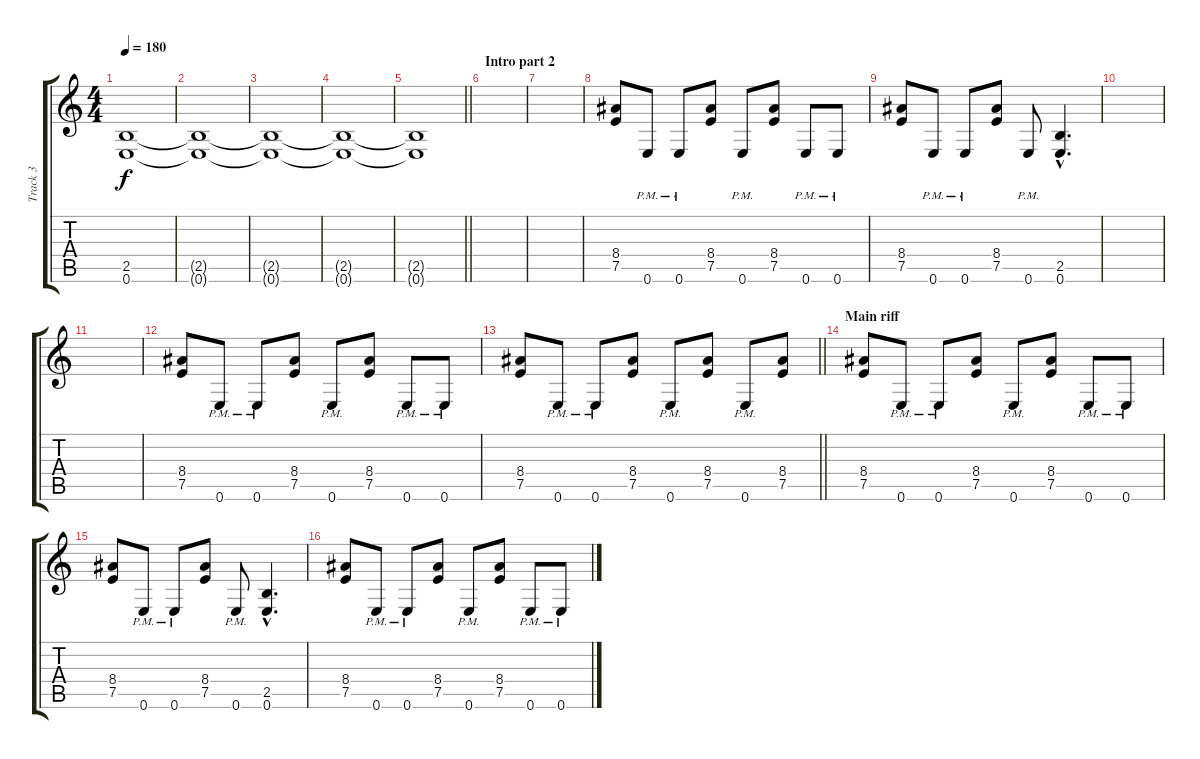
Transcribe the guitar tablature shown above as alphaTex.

\track ("Track 3" "Track 3") {instrument distortionguitar}
\staff {score tabs}
\tuning (E4 B3 G3 D3 A2 E2) {hide}
\ts (4 4)
\tempo 180
\clef g2
\ks c
(2.5{t} 0.6{t}).1{dy f} |
(2.5{t} 0.6{t}).1 |
(2.5{t} 0.6{t}).1 |
(2.5{t} 0.6{t}).1 |
\barLineRight lightlight
(2.5{t} 0.6{t}).1 |
\section ("" "Intro part 2")
|
|
(8.4 7.5).8 0.6{pm}.8 0.6{pm}.8 (8.4 7.5).8 0.6{pm}.8 (8.4 7.5).8 0.6{pm}.8 0.6{pm}.8 |
(8.4 7.5).8 0.6{pm}.8 0.6{pm}.8 (8.4 7.5).8 0.6{pm}.8 (2.5{hac} 0.6{hac}).4{d} |
|
|
(8.4 7.5).8 0.6{pm}.8 0.6{pm}.8 (8.4 7.5).8 0.6{pm}.8 (8.4 7.5).8 0.6{pm}.8 0.6{pm}.8 |
\barLineRight lightlight
(8.4 7.5).8 0.6{pm}.8 0.6{pm}.8 (8.4 7.5).8 0.6{pm}.8 (8.4 7.5).8 0.6{pm}.8 (8.4 7.5).8 |
\section ("" "Main riff")
(8.4 7.5).8 0.6{pm}.8 0.6{pm}.8 (8.4 7.5).8 0.6{pm}.8 (8.4 7.5).8 0.6{pm}.8 0.6{pm}.8 |
(8.4 7.5).8 0.6{pm}.8 0.6{pm}.8 (8.4 7.5).8 0.6{pm}.8 (2.5{hac} 0.6{hac}).4{d} |
(8.4 7.5).8 0.6{pm}.8 0.6{pm}.8 (8.4 7.5).8 0.6{pm}.8 (8.4 7.5).8 0.6{pm}.8 0.6{pm}.8
